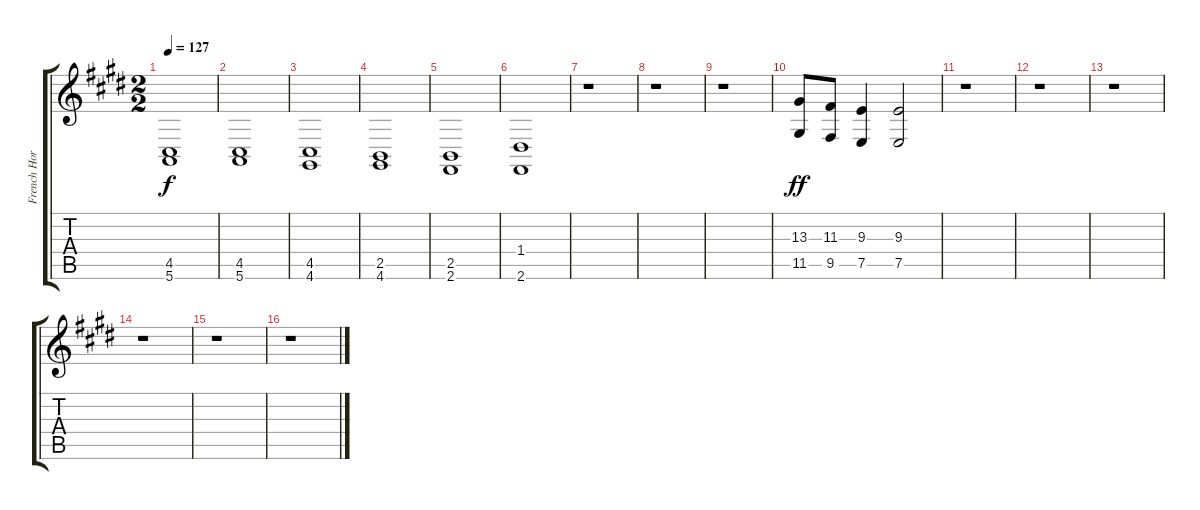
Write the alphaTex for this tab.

\track ("French Horn" "French Hor") {instrument frenchhorn}
\staff {score tabs}
\tuning (E4 B3 G3 D3 A2 E2) {hide}
\ts (2 2)
\tempo 127
\clef g2
\ks e
(4.5 5.6).1{dy f} |
(4.5 5.6).1 |
(4.5 4.6).1 |
(2.5 4.6).1 |
(2.5 2.6).1 |
(1.4 2.6).1 |
r.1 |
r.1 |
r.1 |
(13.3 11.5).8{dy ff} (11.3 9.5).8 (9.3 7.5).4 (9.3 7.5).2 |
r.1 |
r.1 |
r.1 |
r.1 |
r.1 |
r.1
